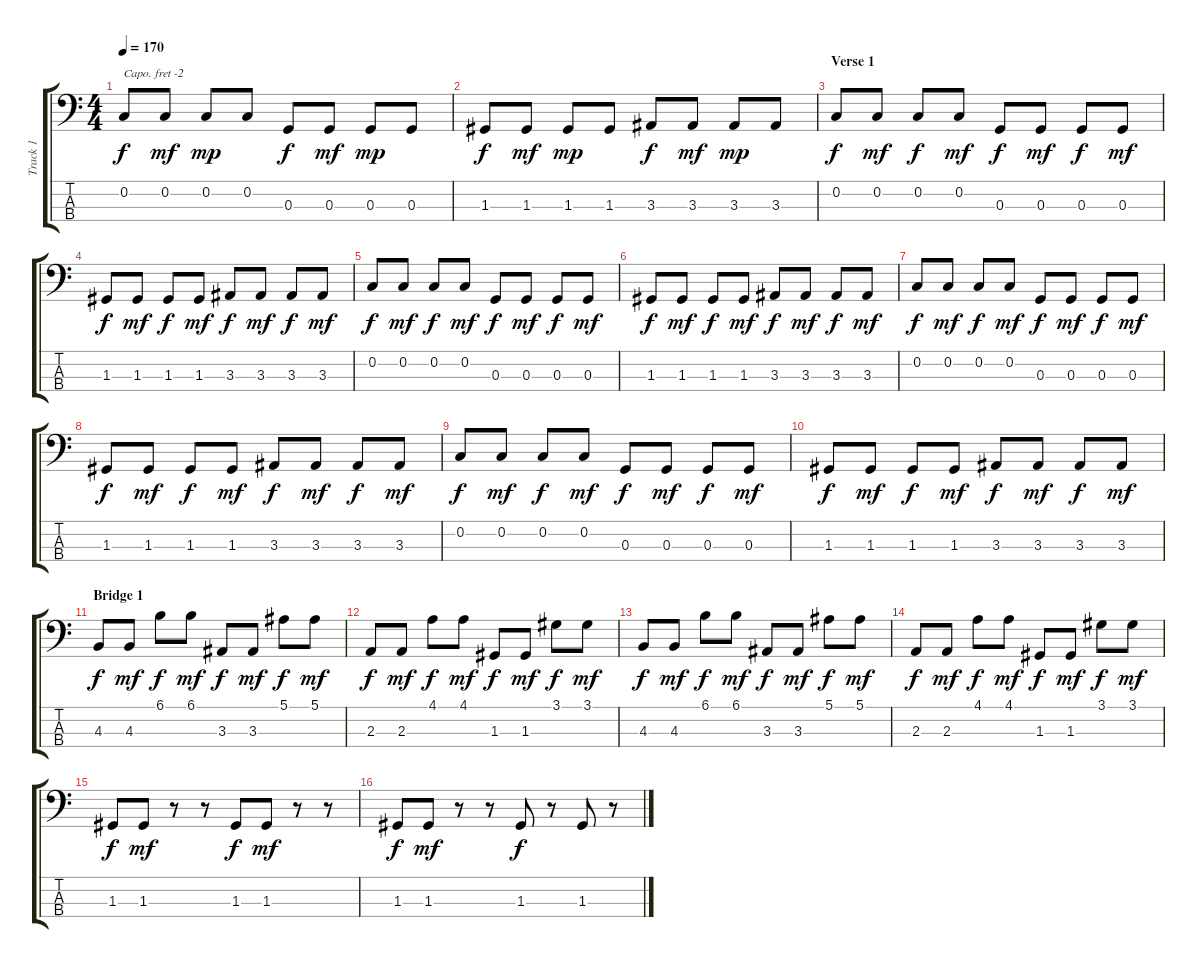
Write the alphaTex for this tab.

\track ("Track 1" "Track 1") {instrument electricbasspick}
\staff {score tabs}
\capo -2
\tuning (G2 D2 A1 E1) {hide}
\ts (4 4)
\tempo 170
\clef f4
\ks c
0.2.8{dy f} 0.2.8{dy mf} 0.2.8{dy mp} 0.2.8 0.3.8{dy f} 0.3.8{dy mf} 0.3.8{dy mp} 0.3.8 |
1.3.8{dy f} 1.3.8{dy mf} 1.3.8{dy mp} 1.3.8 3.3.8{dy f} 3.3.8{dy mf} 3.3.8{dy mp} 3.3.8 |
\section ("" "Verse 1")
0.2.8{dy f} 0.2.8{dy mf} 0.2.8{dy f} 0.2.8{dy mf} 0.3.8{dy f} 0.3.8{dy mf} 0.3.8{dy f} 0.3.8{dy mf} |
1.3.8{dy f} 1.3.8{dy mf} 1.3.8{dy f} 1.3.8{dy mf} 3.3.8{dy f} 3.3.8{dy mf} 3.3.8{dy f} 3.3.8{dy mf} |
0.2.8{dy f} 0.2.8{dy mf} 0.2.8{dy f} 0.2.8{dy mf} 0.3.8{dy f} 0.3.8{dy mf} 0.3.8{dy f} 0.3.8{dy mf} |
1.3.8{dy f} 1.3.8{dy mf} 1.3.8{dy f} 1.3.8{dy mf} 3.3.8{dy f} 3.3.8{dy mf} 3.3.8{dy f} 3.3.8{dy mf} |
0.2.8{dy f} 0.2.8{dy mf} 0.2.8{dy f} 0.2.8{dy mf} 0.3.8{dy f} 0.3.8{dy mf} 0.3.8{dy f} 0.3.8{dy mf} |
1.3.8{dy f} 1.3.8{dy mf} 1.3.8{dy f} 1.3.8{dy mf} 3.3.8{dy f} 3.3.8{dy mf} 3.3.8{dy f} 3.3.8{dy mf} |
0.2.8{dy f} 0.2.8{dy mf} 0.2.8{dy f} 0.2.8{dy mf} 0.3.8{dy f} 0.3.8{dy mf} 0.3.8{dy f} 0.3.8{dy mf} |
1.3.8{dy f} 1.3.8{dy mf} 1.3.8{dy f} 1.3.8{dy mf} 3.3.8{dy f} 3.3.8{dy mf} 3.3.8{dy f} 3.3.8{dy mf} |
\section ("" "Bridge 1")
4.3.8{dy f} 4.3.8{dy mf} 6.1.8{dy f} 6.1.8{dy mf} 3.3.8{dy f} 3.3.8{dy mf} 5.1.8{dy f} 5.1.8{dy mf} |
2.3.8{dy f} 2.3.8{dy mf} 4.1.8{dy f} 4.1.8{dy mf} 1.3.8{dy f} 1.3.8{dy mf} 3.1.8{dy f} 3.1.8{dy mf} |
4.3.8{dy f} 4.3.8{dy mf} 6.1.8{dy f} 6.1.8{dy mf} 3.3.8{dy f} 3.3.8{dy mf} 5.1.8{dy f} 5.1.8{dy mf} |
2.3.8{dy f} 2.3.8{dy mf} 4.1.8{dy f} 4.1.8{dy mf} 1.3.8{dy f} 1.3.8{dy mf} 3.1.8{dy f} 3.1.8{dy mf} |
1.3.8{dy f} 1.3.8{dy mf} r.8 r.8 1.3.8{dy f} 1.3.8{dy mf} r.8 r.8 |
1.3.8{dy f} 1.3.8{dy mf} r.8 r.8 1.3.8{dy f} r.8 1.3.8 r.8
